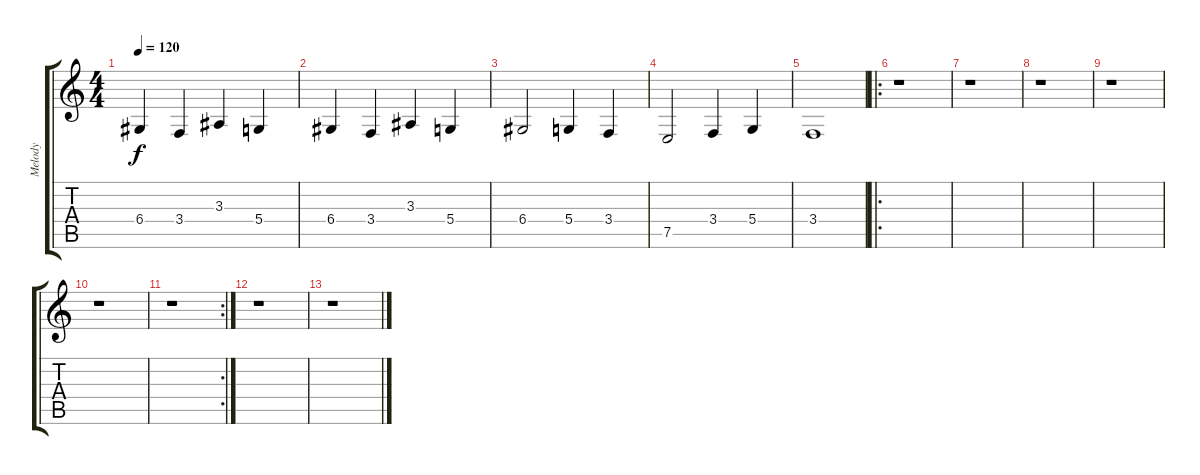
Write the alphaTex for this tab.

\track ("Melody" "Melody") {instrument clarinet}
\staff {score tabs}
\tuning (E4 B3 G3 D3 A2 E2) {hide}
\ts (4 4)
\tempo 120
\clef g2
\ks c
6.4.4{dy f} 3.4.4 3.3.4 5.4.4 |
6.4.4 3.4.4 3.3.4 5.4.4 |
6.4.2 5.4.4 3.4.4 |
7.5.2 3.4.4 5.4.4 |
3.4.1 |
\ro
r.1 |
r.1 |
r.1 |
r.1 |
r.1 |
\rc 2
r.1 |
r.1 |
r.1
